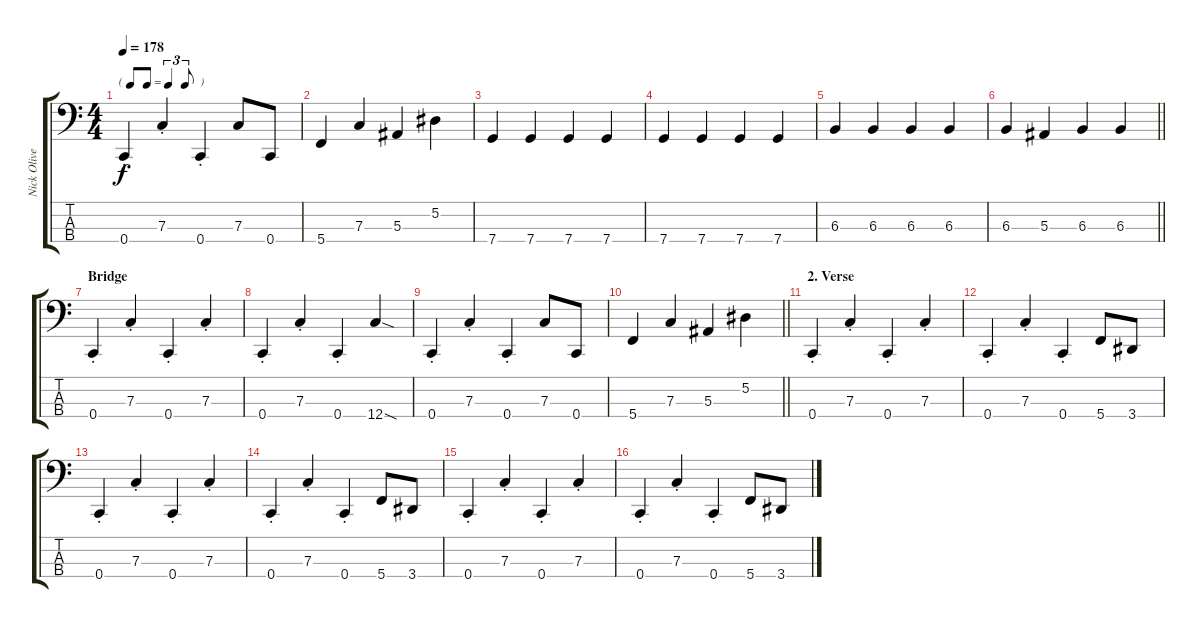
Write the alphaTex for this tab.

\track ("Nick Oliveri" "Nick Olive") {instrument electricbasspick}
\staff {score tabs}
\tuning (Eb2 Bb1 F1 C1) {hide}
\ts (4 4)
\tf triplet8th
\tempo 178
\clef f4
\ks c
0.4{st}.4{dy f} 7.3{st}.4 0.4{st}.4 7.3.8 0.4.8 |
5.4.4 7.3.4 5.3.4 5.2.4 |
7.4.4 7.4.4 7.4.4 7.4.4 |
7.4.4 7.4.4 7.4.4 7.4.4 |
6.3.4 6.3.4 6.3.4 6.3.4 |
\barLineRight lightlight
6.3.4 5.3.4 6.3.4 6.3.4 |
\section ("" "Bridge")
0.4{st}.4 7.3{st}.4 0.4{st}.4 7.3{st}.4 |
0.4{st}.4 7.3{st}.4 0.4{st}.4 12.4{sod}.4 |
0.4{st}.4 7.3{st}.4 0.4{st}.4 7.3.8 0.4.8 |
\barLineRight lightlight
5.4.4 7.3.4 5.3.4 5.2.4 |
\section ("" "2. Verse")
0.4{st}.4 7.3{st}.4 0.4{st}.4 7.3{st}.4 |
0.4{st}.4 7.3{st}.4 0.4{st}.4 5.4.8 3.4.8 |
0.4{st}.4 7.3{st}.4 0.4{st}.4 7.3{st}.4 |
0.4{st}.4 7.3{st}.4 0.4{st}.4 5.4.8 3.4.8 |
0.4{st}.4 7.3{st}.4 0.4{st}.4 7.3{st}.4 |
0.4{st}.4 7.3{st}.4 0.4{st}.4 5.4.8 3.4.8
